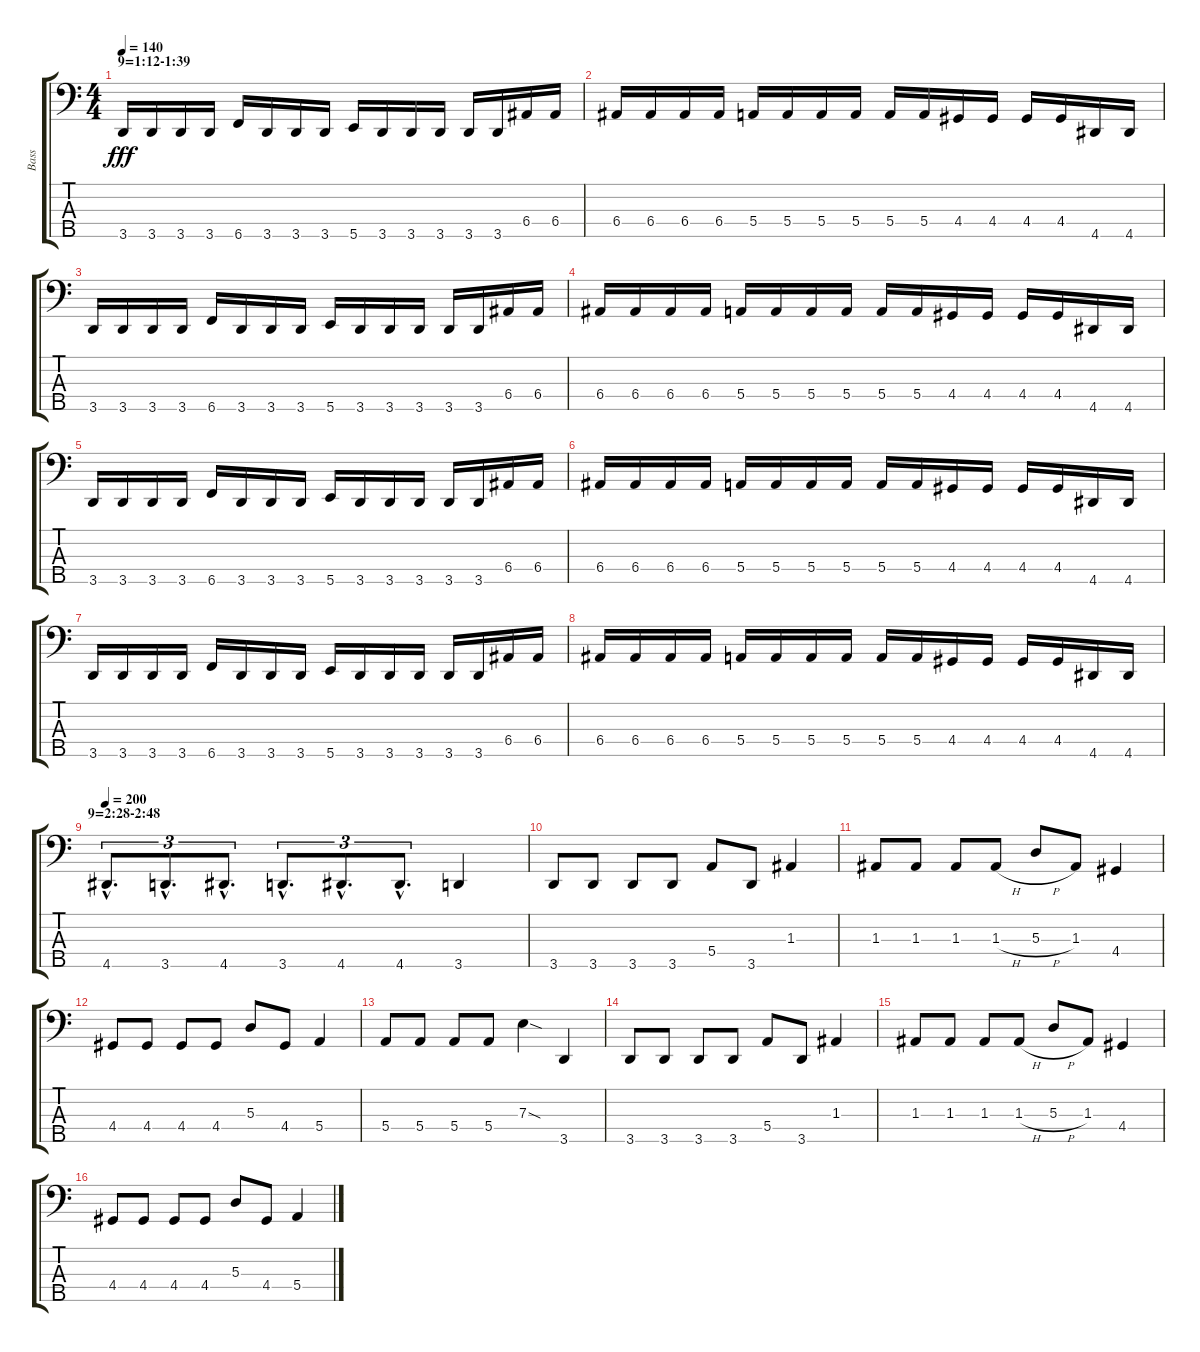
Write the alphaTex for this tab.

\track ("Bass" "Bass") {instrument electricbasspick}
\staff {score tabs}
\tuning (G2 D2 A1 E1 B0) {hide}
\ts (4 4)
\section ("" "9=1:12-1:39")
\tempo 140
\clef f4
\ks c
3.5.16{dy fff} 3.5.16 3.5.16 3.5.16 6.5.16 3.5.16 3.5.16 3.5.16 5.5.16 3.5.16 3.5.16 3.5.16 3.5.16 3.5.16 6.4.16 6.4.16 |
6.4.16 6.4.16 6.4.16 6.4.16 5.4.16 5.4.16 5.4.16 5.4.16 5.4.16 5.4.16 4.4.16 4.4.16 4.4.16 4.4.16 4.5.16 4.5.16 |
3.5.16 3.5.16 3.5.16 3.5.16 6.5.16 3.5.16 3.5.16 3.5.16 5.5.16 3.5.16 3.5.16 3.5.16 3.5.16 3.5.16 6.4.16 6.4.16 |
6.4.16 6.4.16 6.4.16 6.4.16 5.4.16 5.4.16 5.4.16 5.4.16 5.4.16 5.4.16 4.4.16 4.4.16 4.4.16 4.4.16 4.5.16 4.5.16 |
3.5.16 3.5.16 3.5.16 3.5.16 6.5.16 3.5.16 3.5.16 3.5.16 5.5.16 3.5.16 3.5.16 3.5.16 3.5.16 3.5.16 6.4.16 6.4.16 |
6.4.16 6.4.16 6.4.16 6.4.16 5.4.16 5.4.16 5.4.16 5.4.16 5.4.16 5.4.16 4.4.16 4.4.16 4.4.16 4.4.16 4.5.16 4.5.16 |
3.5.16 3.5.16 3.5.16 3.5.16 6.5.16 3.5.16 3.5.16 3.5.16 5.5.16 3.5.16 3.5.16 3.5.16 3.5.16 3.5.16 6.4.16 6.4.16 |
6.4.16 6.4.16 6.4.16 6.4.16 5.4.16 5.4.16 5.4.16 5.4.16 5.4.16 5.4.16 4.4.16 4.4.16 4.4.16 4.4.16 4.5.16 4.5.16 |
\section ("" "9=2:28-2:48")
\tempo 200
4.5{hac}.8{d tu (3 2)} 3.5{hac}.8{d tu (3 2)} 4.5{hac}.8{d tu (3 2)} 3.5{hac}.8{d tu (3 2)} 4.5{hac}.8{d tu (3 2)} 4.5{hac}.8{d tu (3 2)} 3.5.4 |
3.5.8 3.5.8 3.5.8 3.5.8 5.4.8 3.5.8 1.3.4 |
1.3.8 1.3.8 1.3.8 1.3{h}.8 5.3{h}.8 1.3.8 4.4.4 |
4.4.8 4.4.8 4.4.8 4.4.8 5.3.8 4.4.8 5.4.4 |
5.4.8 5.4.8 5.4.8 5.4.8 7.3{sod}.4 3.5.4 |
3.5.8 3.5.8 3.5.8 3.5.8 5.4.8 3.5.8 1.3.4 |
1.3.8 1.3.8 1.3.8 1.3{h}.8 5.3{h}.8 1.3.8 4.4.4 |
4.4.8 4.4.8 4.4.8 4.4.8 5.3.8 4.4.8 5.4.4
